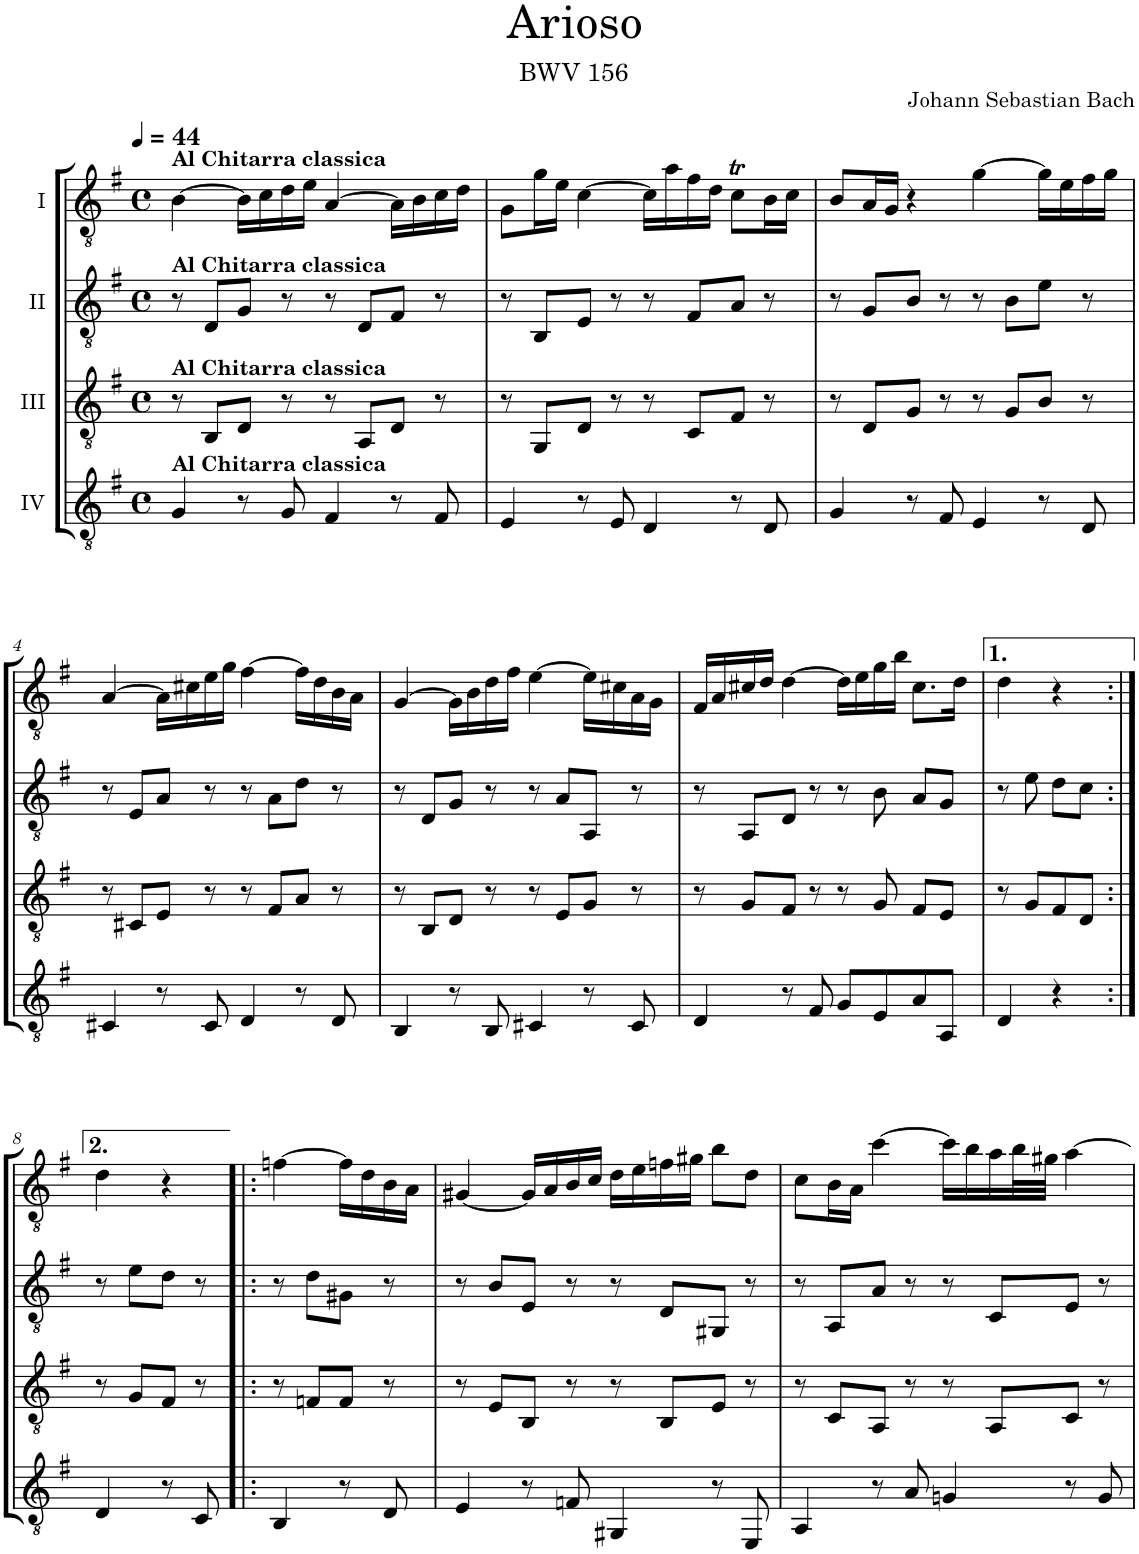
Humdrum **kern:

**kern	**kern	**kern	**kern
*part4	*part3	*part2	*part1
*staff4	*staff3	*staff2	*staff1
*I"Vlc	*I"Vla	*I"Vln II	*I"Vln I
*I'Vc	*I'Vla	*I'Vln	*I'Vln
*clefGv2	*clefGv2	*clefGv2	*clefGv2
*k[f#]	*k[f#]	*k[f#]	*k[f#]
*M4/4	*M4/4	*M4/4	*M4/4
*met(c)	*met(c)	*met(c)	*met(c)
*MM44	*MM44	*MM44	*MM44
=1	=1	=1	=1
!	!	!	!LO:TX:a:B:t=Al Chitarra classica
!	!	!LO:TX:a:B:t=Al Chitarra classica	!
!	!LO:TX:a:B:t=Al Chitarra classica	!	!
!LO:TX:a:B:t=Al Chitarra classica	!	!	!
4G/	8r	8r	[4B\
.	8BB/L	8D/L	.
8r	8D/J	8G/J	16B\LL]
.	.	.	16c\
8G/	8r	8r	16d\
.	.	.	16e\JJ
4F#/	8r	8r	[4A/
.	8AA/L	8D/L	.
8r	8D/J	8F#/J	16A\LL]
.	.	.	16B\
8F#/	8r	8r	16c\
.	.	.	16d\JJ
=2	=2	=2	=2
4E/	8r	8r	8G\L
.	8GG/L	8BB/L	16g\L
.	.	.	16e\JJ
8r	8D/J	8E/J	[4c\
8E/	8r	8r	.
4D/	8r	8r	16c\LL]
.	.	.	16a\
.	8C/L	8F#/L	16f#\
.	.	.	16d\JJ
8r	8F#/J	8A/J	8cT\L
8D/	8r	8r	16B\L
.	.	.	16c\JJ
=3	=3	=3	=3
4G/	8r	8r	8B/L
.	8D/L	8G/L	16A/L
.	.	.	16G/JJ
8r	8G/J	8B/J	4r
8F#/	8r	8r	.
4E/	8r	8r	[4g\
.	8G/L	8B\L	.
8r	8B/J	8e\J	16g\LL]
.	.	.	16e\
8D/	8r	8r	16f#\
.	.	.	16g\JJ
!!LO:LB:g=z
=4	=4	=4	=4
4C#X/	8r	8r	[4A/
.	8C#X/L	8E/L	.
8r	8E/J	8A/J	16A\LL]
.	.	.	16c#X\
8C#/	8r	8r	16e\
.	.	.	16g\JJ
4D/	8r	8r	[4f#\
.	8F#/L	8A\L	.
8r	8A/J	8d\J	16f#\LL]
.	.	.	16d\
8D/	8r	8r	16B\
.	.	.	16A\JJ
=5	=5	=5	=5
4BB/	8r	8r	[4G/
.	8BB/L	8D/L	.
8r	8D/J	8G/J	16G\LL]
.	.	.	16B\
8BB/	8r	8r	16d\
.	.	.	16f#\JJ
4C#X/	8r	8r	[4e\
.	8E/L	8A/L	.
8r	8G/J	8AA/J	16e\LL]
.	.	.	16c#X\
8C#/	8r	8r	16A\
.	.	.	16G\JJ
=6	=6	=6	=6
4D/	8r	8r	16F#/LL
.	.	.	16A/
.	8G/L	8AA/L	16c#X/
.	.	.	16d/JJ
8r	8F#/J	8D/J	[4d\
8F#/	8r	8r	.
8G/L	8r	8r	16d\LL]
.	.	.	16e\
8E/	8G/	8B\	16g\
.	.	.	16b\JJ
8A/	8F#/L	8A/L	8.c#\L
8AA/J	8E/J	8G/J	.
.	.	.	16d\Jk
=7	=7	=7	=7
4D/	8r	8r	4d\
.	8G/L	8e\	.
4r	8F#/	8d\L	4r
.	8D/J	8c\J	.
!!LO:LB:g=z
=8:|!	=8:|!	=8:|!	=8:|!
4D/	8r	8r	4d\
.	8G/L	8e\L	.
8r	8F#/J	8d\J	4r
8C/	8r	8r	.
=9!|:	=9!|:	=9!|:	=9!|:
4BB/	8r	8r	[4fn\
.	8Fn/L	8d\L	.
8r	8F/J	8G#X\J	16f\LL]
.	.	.	16d\
8D/	8r	8r	16B\
.	.	.	16A\JJ
=10	=10	=10	=10
4E/	8r	8r	[4G#X/
.	8E/L	8B/L	.
8r	8BB/J	8E/J	16G#/LL]
.	.	.	16A/
8Fn/	8r	8r	16B/
.	.	.	16c/JJ
4GG#X/	8r	8r	16d\LL
.	.	.	16e\
.	8BB/L	8D/L	16fn\
.	.	.	16g#X\JJ
8r	8E/J	8GG#X/J	8b\L
8EE/	8r	8r	8d\J
=11	=11	=11	=11
4AA/	8r	8r	8c\L
.	8C/L	8AA/L	16B\L
.	.	.	16A\JJ
8r	8AA/J	8A/J	[4cc\
8A/	8r	8r	.
4Gn/	8r	8r	16cc\LL]
.	.	.	16b\
.	8AA/L	8C/L	16a\
.	.	.	32b\L
.	.	.	32g#X\JJJ
8r	8C/J	8E/J	[4a\
8G/	8r	8r	.
=	=	=	=
*-	*-	*-	*-
